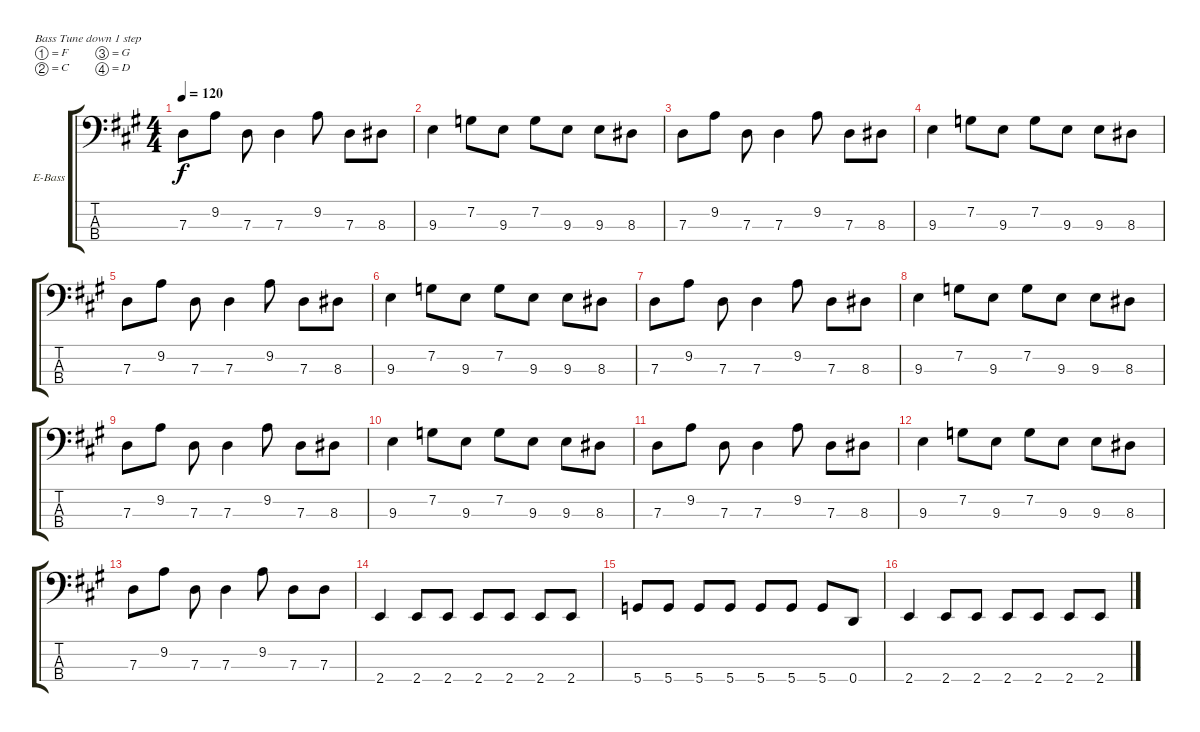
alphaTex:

\defaultSystemsLayout 4
\bracketExtendMode groupsimilarinstruments
\firstSystemTrackNameOrientation horizontal
\otherSystemsTrackNameOrientation horizontal
\track ("Bass" "E-Bass") {instrument electricbassfinger}
\staff {score tabs}
\tuning (F2 C2 G1 D1)
\ts (4 4)
\tempo 120
\clef f4
\scale
1.07062
\ks a
7.3.8{dy f} 9.2.8 7.3.8 7.3.4 9.2.8 7.3.8 8.3.8 |
\scale
0.929382 9.3.4 7.2.8 9.3.8 7.2.8 9.3.8 9.3.8 8.3.8 |
\scale
1.07062 7.3.8 9.2.8 7.3.8 7.3.4 9.2.8 7.3.8 8.3.8 |
\scale
0.929382 9.3.4 7.2.8 9.3.8 7.2.8 9.3.8 9.3.8 8.3.8 |
\scale
1.07062 7.3.8 9.2.8 7.3.8 7.3.4 9.2.8 7.3.8 8.3.8 |
\scale
0.929382 9.3.4 7.2.8 9.3.8 7.2.8 9.3.8 9.3.8 8.3.8 |
\scale
1.07062 7.3.8 9.2.8 7.3.8 7.3.4 9.2.8 7.3.8 8.3.8 |
\scale
0.929382 9.3.4 7.2.8 9.3.8 7.2.8 9.3.8 9.3.8 8.3.8 |
\scale
1.07062 7.3.8 9.2.8 7.3.8 7.3.4 9.2.8 7.3.8 8.3.8 |
\scale
0.929382 9.3.4 7.2.8 9.3.8 7.2.8 9.3.8 9.3.8 8.3.8 |
\scale
1.07062 7.3.8 9.2.8 7.3.8 7.3.4 9.2.8 7.3.8 8.3.8 |
\scale
0.929382 9.3.4 7.2.8 9.3.8 7.2.8 9.3.8 9.3.8 8.3.8 |
\scale
1.07062 7.3.8 9.2.8 7.3.8 7.3.4 9.2.8 7.3.8 7.3.8 |
\scale
0.929382 2.4.4 2.4.8 2.4.8 2.4.8 2.4.8 2.4.8 2.4.8 |
\scale
1.07062 5.4.8 5.4.8 5.4.8 5.4.8 5.4.8 5.4.8 5.4.8 0.4.8 |
\scale
0.929382 2.4.4 2.4.8 2.4.8 2.4.8 2.4.8 2.4.8 2.4.8
